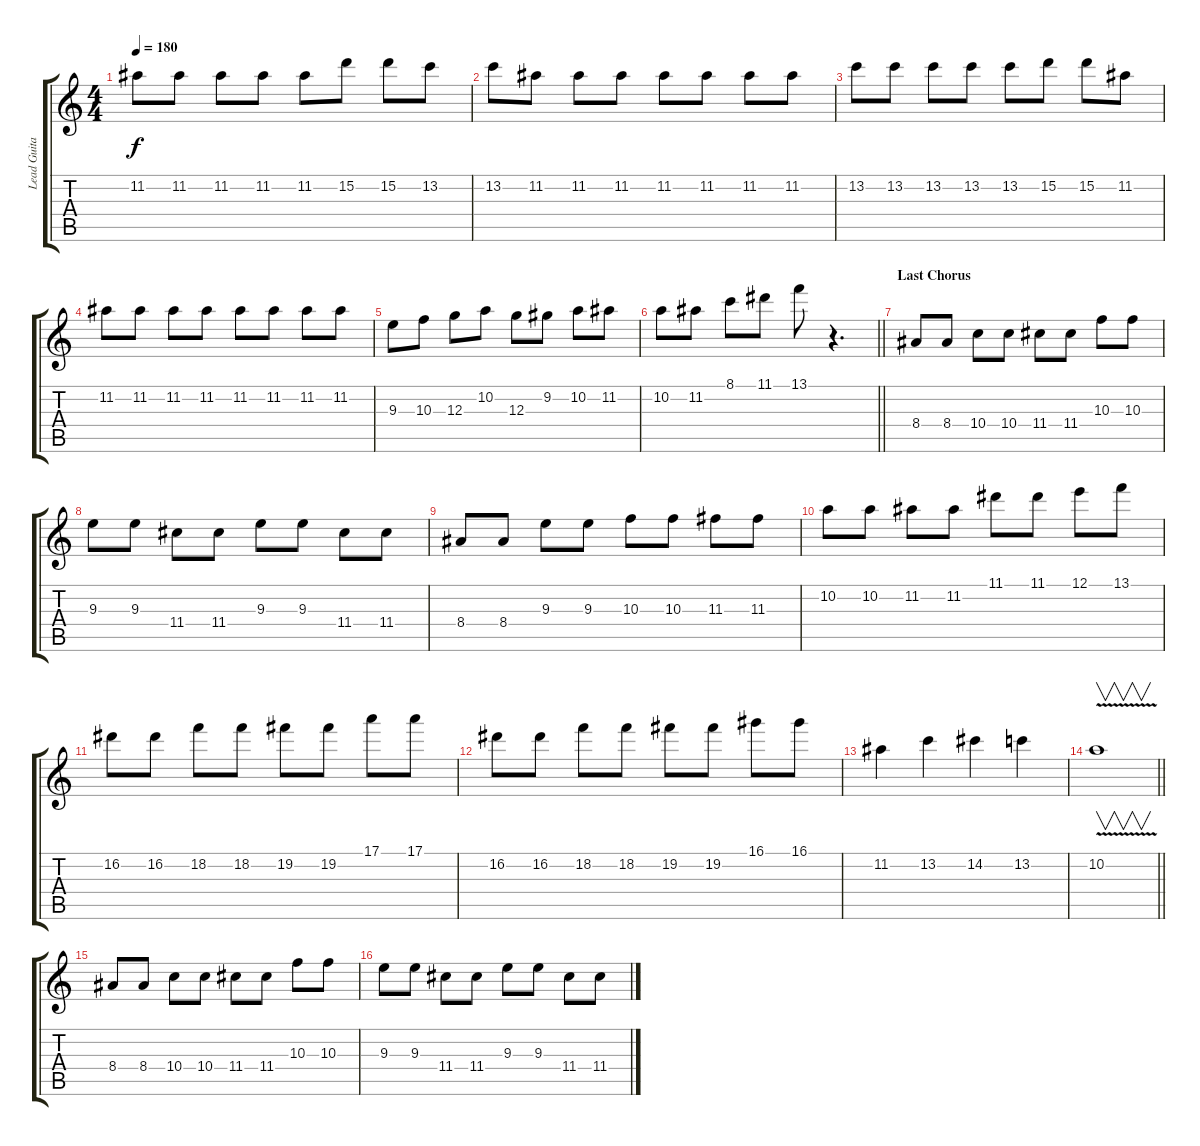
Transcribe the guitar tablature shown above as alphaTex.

\track ("Lead Guitar" "Lead Guita") {instrument overdrivenguitar}
\staff {score tabs}
\tuning (E4 B3 G3 D3 A2 E2) {hide}
\ts (4 4)
\tempo 180
\clef g2
\ks c
11.2.8{dy f} 11.2.8 11.2.8 11.2.8 11.2.8 15.2.8 15.2.8 13.2.8 |
13.2.8 11.2.8 11.2.8 11.2.8 11.2.8 11.2.8 11.2.8 11.2.8 |
13.2.8 13.2.8 13.2.8 13.2.8 13.2.8 15.2.8 15.2.8 11.2.8 |
11.2.8 11.2.8 11.2.8 11.2.8 11.2.8 11.2.8 11.2.8 11.2.8 |
9.3.8 10.3.8 12.3.8 10.2.8 12.3.8 9.2.8 10.2.8 11.2.8 |
\barLineRight lightlight
10.2.8 11.2.8 8.1.8 11.1.8 13.1.8 r.4{d} |
\section ("" "Last Chorus")
8.4.8{volume 16} 8.4.8 10.4.8 10.4.8 11.4.8 11.4.8 10.3.8 10.3.8 |
9.3.8 9.3.8 11.4.8 11.4.8 9.3.8 9.3.8 11.4.8 11.4.8 |
8.4.8 8.4.8 9.3.8 9.3.8 10.3.8 10.3.8 11.3.8 11.3.8 |
10.2.8 10.2.8 11.2.8 11.2.8 11.1.8 11.1.8 12.1.8 13.1.8 |
16.2.8 16.2.8 18.2.8 18.2.8 19.2.8 19.2.8 17.1.8 17.1.8 |
16.2.8 16.2.8 18.2.8 18.2.8 19.2.8 19.2.8 16.1.8 16.1.8 |
11.2.4 13.2.4 14.2.4 13.2.4 |
\barLineRight lightlight
10.2{v}.1{v} |
8.4.8{volume 16} 8.4.8 10.4.8 10.4.8 11.4.8 11.4.8 10.3.8 10.3.8 |
9.3.8 9.3.8 11.4.8 11.4.8 9.3.8 9.3.8 11.4.8 11.4.8
